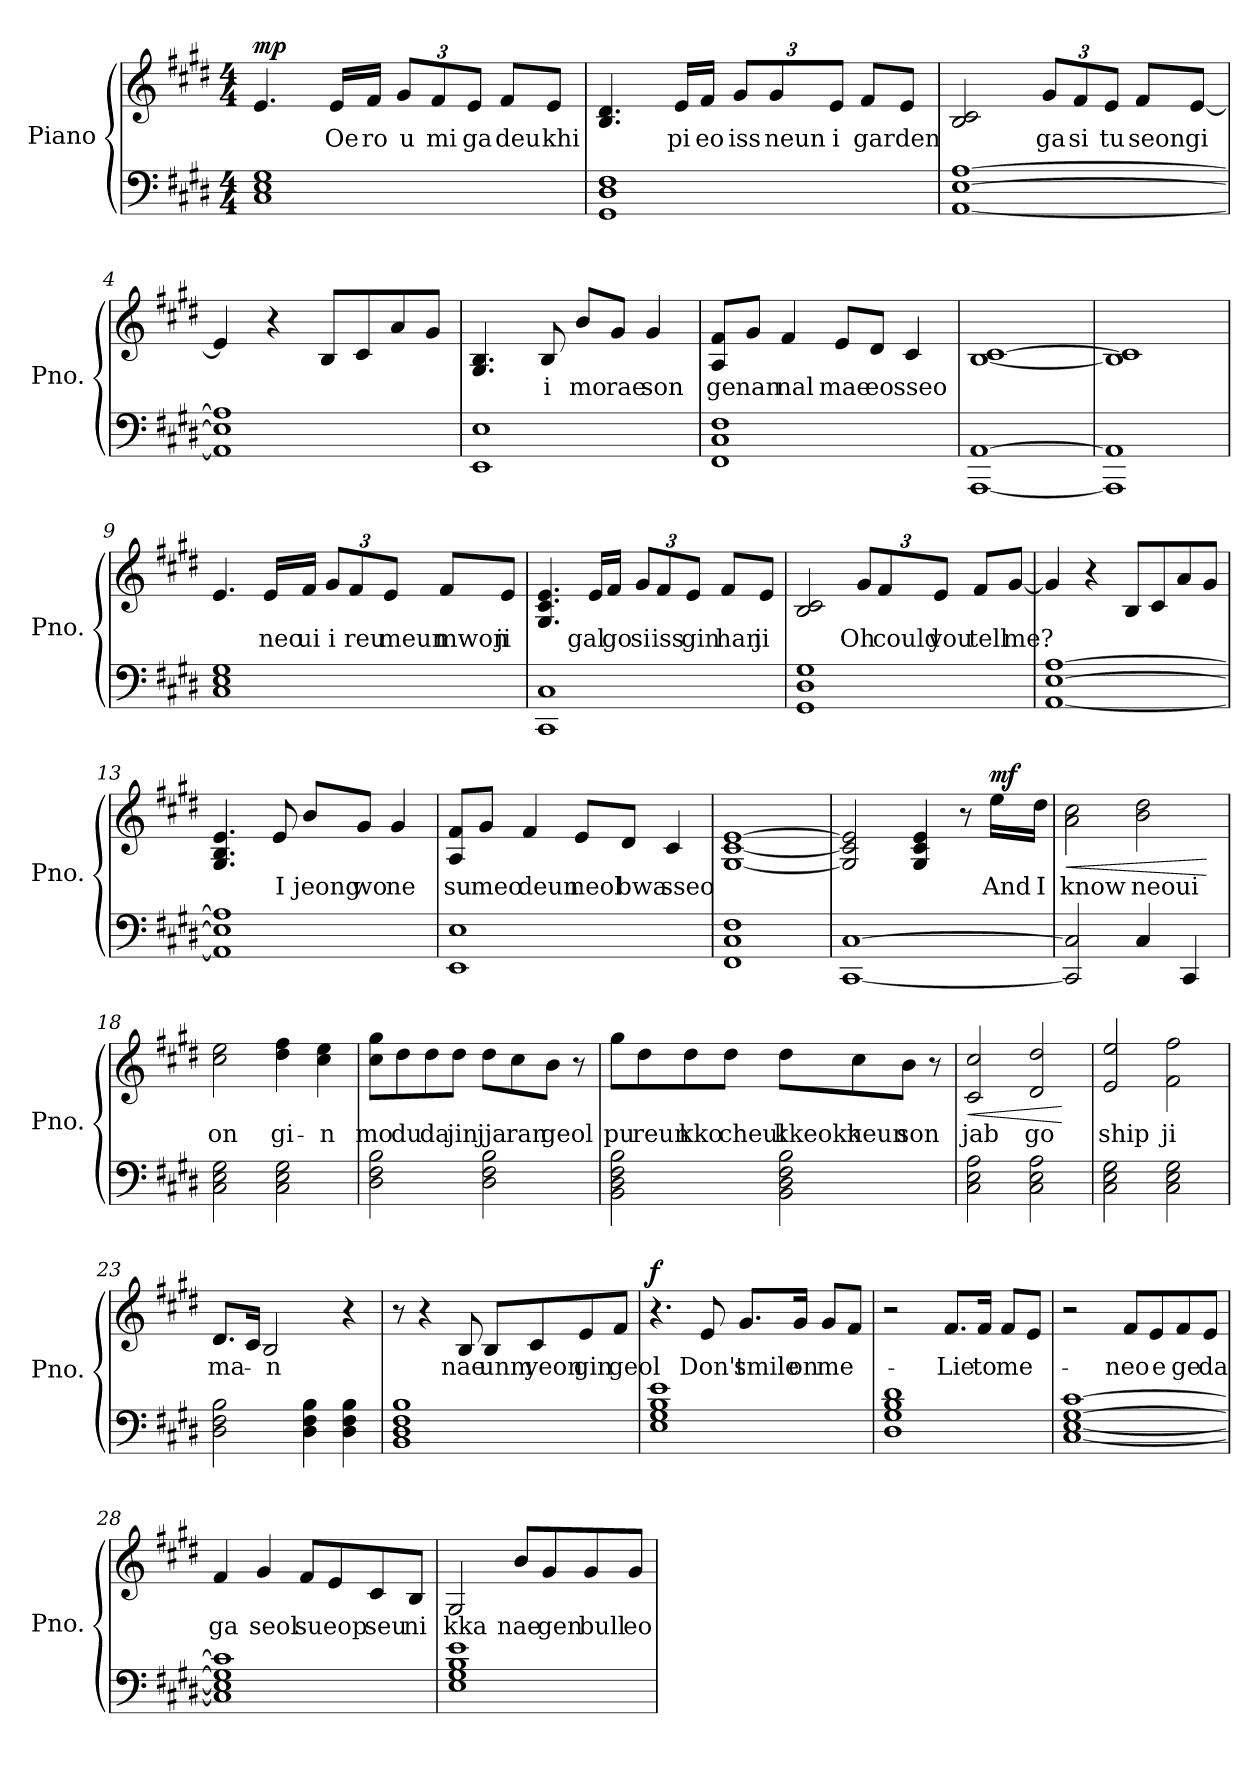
**kern	**kern	**text	**dynam
*part1	*part1	*part1	*part1
*staff2	*staff1	*staff1	*staff1/2
*I"Piano	*	*	*
*I'Pno.	*	*	*
*clefF4	*clefG2	*	*
*k[f#c#g#d#]	*k[f#c#g#d#]	*	*
*M4/4	*M4/4	*	*
*MM113	*MM113	*	*
=1	=1	=1	=1
!	!	!	!LO:DY:b
1C# 1E 1G#	4.e/	.	mp
!	!	!LO:LY:b	!
.	16e/LL	Oe	.
!	!	!LO:LY:b	!
.	16f#/JJ	ro	.
*	*Xbrackettup	*	*
!	!	!LO:LY:b	!
.	12g#/L	u	.
!	!	!LO:LY:b	!
.	12f#/	mi	.
!	!	!LO:LY:b	!
.	12e/J	ga	.
!	!	!LO:LY:b	!
.	8f#/L	deu	.
!	!	!LO:LY:b	!
.	8e/J	khi	.
=2	=2	=2	=2
1GG# 1D# 1F#	4.B/ 4.d#/	.	.
!	!	!LO:LY:b	!
.	16e/LL	pi	.
!	!	!LO:LY:b	!
.	16f#/JJ	eo	.
!	!	!LO:LY:b	!
.	12g#/L	iss	.
!	!	!LO:LY:b	!
.	12g#/	neun	.
!	!	!LO:LY:b	!
.	12e/J	i	.
!	!	!LO:LY:b	!
.	8f#/L	gar	.
!	!	!LO:LY:b	!
.	8e/J	den	.
=3	=3	=3	=3
[1AA [1E [1A	2B/ 2c#/	.	.
!	!	!LO:LY:b	!
.	12g#/L	ga	.
!	!	!LO:LY:b	!
.	12f#/	si	.
!	!	!LO:LY:b	!
.	12e/J	tu	.
!	!	!LO:LY:b	!
.	8f#/L	seon	.
!	!	!LO:LY:b	!
.	[8e/J	gi	.
=4	=4	=4	=4
1AA] 1E] 1A]	4e/]	.	.
.	4r	.	.
.	8B/L	.	.
.	8c#/	.	.
.	8a/	.	.
.	8g#/J	.	.
!!LO:LB:g=z
=5	=5	=5	=5
1EE 1E	4.G#/ 4.B/	.	.
!	!	!LO:LY:b	!
.	8B/	i	.
!	!	!LO:LY:b	!
.	8b/L	mo	.
!	!	!LO:LY:b	!
.	8g#/J	rae	.
!	!	!LO:LY:b	!
.	4g#/	son	.
=6	=6	=6	=6
!	!	!LO:LY:b	!
1FF# 1C# 1F#	8A/ 8f#/L	ge	.
!	!	!LO:LY:b	!
.	8g#/J	nan	.
!	!	!LO:LY:b	!
.	4f#/	nal	.
!	!	!LO:LY:b	!
.	8e/L	mae	.
!	!	!LO:LY:b	!
.	8d#/J	eo	.
!	!	!LO:LY:b	!
.	4c#/	sseo	.
=7	=7	=7	=7
[1AAA [1AA	[1B [1c#	.	.
=8	=8	=8	=8
1AAA] 1AA]	1B] 1c#]	.	.
=9	=9	=9	=9
1C# 1E 1G#	4.e/	.	.
!	!	!LO:LY:b	!
.	16e/LL	neo	.
!	!	!LO:LY:b	!
.	16f#/JJ	ui	.
!	!	!LO:LY:b	!
.	12g#/L	i	.
!	!	!LO:LY:b	!
.	12f#/	reu	.
!	!	!LO:LY:b	!
.	12e/J	meun	.
!	!	!LO:LY:b	!
.	8f#/L	mwon	.
!	!	!LO:LY:b	!
.	8e/J	ji	.
!!LO:LB:g=z
=10	=10	=10	=10
1CC# 1C#	4.G#/ 4.c#/ 4.e/	.	.
!	!	!LO:LY:b	!
.	16e/LL	gal	.
!	!	!LO:LY:b	!
.	16f#/JJ	go	.
!	!	!LO:LY:b	!
.	12g#/L	si	.
!	!	!LO:LY:b	!
.	12f#/	iss	.
!	!	!LO:LY:b	!
.	12e/J	gin	.
!	!	!LO:LY:b	!
.	8f#/L	han	.
!	!	!LO:LY:b	!
.	8e/J	ji	.
=11	=11	=11	=11
1GG# 1D# 1G#	2B/ 2c#/	.	.
!	!	!LO:LY:b	!
.	12g#/L	Oh	.
!	!	!LO:LY:b	!
.	12f#/	could	.
!	!	!LO:LY:b	!
.	12e/J	you	.
!	!	!LO:LY:b	!
.	8f#/L	tell	.
!	!	!LO:LY:b	!
.	[8g#/J	me?	.
=12	=12	=12	=12
[1AA [1E [1A	4g#/]	.	.
.	4r	.	.
.	8B/L	.	.
.	8c#/	.	.
.	8a/	.	.
.	8g#/J	.	.
=13	=13	=13	=13
1AA] 1E] 1A]	4.G#/ 4.B/ 4.e/	.	.
!	!	!LO:LY:b	!
.	8e/	I	.
!	!	!LO:LY:b	!
.	8b/L	jeong	.
!	!	!LO:LY:b	!
.	8g#/J	wo	.
!	!	!LO:LY:b	!
.	4g#/	ne	.
!!LO:LB:g=z
=14	=14	=14	=14
!	!	!LO:LY:b	!
1EE 1E	8A/ 8f#/L	su	.
!	!	!LO:LY:b	!
.	8g#/J	meo	.
!	!	!LO:LY:b	!
.	4f#/	deun	.
!	!	!LO:LY:b	!
.	8e/L	neol	.
!	!	!LO:LY:b	!
.	8d#/J	bwa	.
!	!	!LO:LY:b	!
.	4c#/	sseo	.
=15	=15	=15	=15
1FF# 1C# 1F#	[1G# [1c# [1e	.	.
=16	=16	=16	=16
[1CC# [1C#	2G#/] 2c#/] 2e/]	.	.
.	4G#/ 4c#/ 4e/	.	.
.	8r	.	.
!	!	!LO:LY:b	!LO:DY:a
.	16ee\LL	And	mf
!	!	!LO:LY:b	!
.	16dd#\JJ	I	.
=17	=17	=17	=17
!	!	!LO:LY:b	!LO:HP:b
2CC#/] 2C#/]	2a\ 2cc#\	know	<
!	!	!LO:LY:b	!
4C#/	2b\ 2dd#\	neoui	.
4CC#/	.	.	.
.	.	.	[
=18	=18	=18	=18
!	!	!LO:LY:b	!
2C#\ 2E\ 2G#\	2cc#\ 2ee\	on	.
!	!	!LO:LY:b	!
2C#\ 2E\ 2G#\	4dd#\ 4ff#\	gi-	.
!	!	!LO:LY:b	!
.	4cc#\ 4ee\	n	.
!!LO:LB:g=z
=19	=19	=19	=19
!	!	!LO:LY:b	!
2D#\ 2F#\ 2B\	8cc#\ 8gg#\L	mo	.
!	!	!LO:LY:b	!
.	8dd#\	du	.
!	!	!LO:LY:b	!
.	8dd#\	da	.
!	!	!LO:LY:b	!
.	8dd#\J	jin	.
!	!	!LO:LY:b	!
2D#\ 2F#\ 2B\	8dd#\L	jja	.
!	!	!LO:LY:b	!
.	8cc#\	ran	.
!	!	!LO:LY:b	!
.	8b\J	geol	.
.	8r	.	.
=20	=20	=20	=20
!	!	!LO:LY:b	!
2BB\ 2D#\ 2F#\ 2B\	8gg#\L	pu	.
!	!	!LO:LY:b	!
.	8dd#\	reun	.
!	!	!LO:LY:b	!
.	8dd#\	kko	.
!	!	!LO:LY:b	!
.	8dd#\J	cheul	.
!	!	!LO:LY:b	!
2BB\ 2D#\ 2F#\ 2B\	8dd#\L	kkeokk	.
!	!	!LO:LY:b	!
.	8cc#\	neun	.
!	!	!LO:LY:b	!
.	8b\J	son	.
.	8r	.	.
=21	=21	=21	=21
!	!	!LO:LY:b	!LO:HP:b
2C#\ 2E\ 2A\	2c#/ 2cc#/	jab	<
!	!	!LO:LY:b	!
2C#\ 2E\ 2A\	2d#/ 2dd#/	go	.
.	.	.	[
=22	=22	=22	=22
!	!	!LO:LY:b	!
2C#\ 2E\ 2G#\	2e/ 2ee/	ship	.
!	!	!LO:LY:b	!
2C#\ 2E\ 2G#\	2f#\ 2ff#\	ji	.
!!LO:PB:g=z
=23	=23	=23	=23
!	!	!LO:LY:b	!
2D#\ 2F#\ 2B\	8.d#/L	ma-	.
.	16c#/Jk	.	.
!	!	!LO:LY:b	!
.	2B/	n	.
4D#\ 4F#\ 4B\	.	.	.
4D#\ 4F#\ 4B\	4r	.	.
=24	=24	=24	=24
1BB 1D# 1F# 1B	8r	.	.
.	4r	.	.
!	!	!LO:LY:b	!
.	8B/	nae	.
!	!	!LO:LY:b	!
.	8B/L	unm	.
!	!	!LO:LY:b	!
.	8c#/	yeon	.
!	!	!LO:LY:b	!
.	8e/	gin	.
!	!	!LO:LY:b	!
.	8f#/J	geol	.
=25	=25	=25	=25
!	!	!	!LO:DY:b
1E 1G# 1B 1e	4.r	.	f
!	!	!LO:LY:b	!
.	8e/	Don't	.
!	!	!LO:LY:b	!
.	8.g#/L	smile	.
!	!	!LO:LY:b	!
.	16g#/Jk	on	.
!	!	!LO:LY:b	!
.	8g#/L	me-	.
.	8f#/J	.	.
=26	=26	=26	=26
1D# 1G# 1B 1d#	2r	.	.
!	!	!LO:LY:b	!
.	8.f#/L	Lie	.
!	!	!LO:LY:b	!
.	16f#/Jk	to	.
!	!	!LO:LY:b	!
.	8f#/L	me-	.
.	8e/J	.	.
!!LO:LB:g=z
=27	=27	=27	=27
[1C# [1E [1G# [1c#	2r	.	.
!	!	!LO:LY:b	!
.	8f#/L	neo	.
!	!	!LO:LY:b	!
.	8e/	e	.
!	!	!LO:LY:b	!
.	8f#/	ge	.
!	!	!LO:LY:b	!
.	8e/J	da	.
=28	=28	=28	=28
!	!	!LO:LY:b	!
1C#] 1E] 1G#] 1c#]	4f#/	ga	.
!	!	!LO:LY:b	!
.	4g#/	seol	.
!	!	!LO:LY:b	!
.	8f#/L	su	.
!	!	!LO:LY:b	!
.	8e/	eop	.
!	!	!LO:LY:b	!
.	8c#/	seu	.
!	!	!LO:LY:b	!
.	8B/J	ni	.
=29	=29	=29	=29
!	!	!LO:LY:b	!
1E 1G# 1B 1e	2G#/	kka	.
!	!	!LO:LY:b	!
.	8b/L	nae	.
!	!	!LO:LY:b	!
.	8g#/	gen	.
!	!	!LO:LY:b	!
.	8g#/	bull	.
!	!	!LO:LY:b	!
.	8g#/J	eo	.
=	=	=	=
*-	*-	*-	*-
